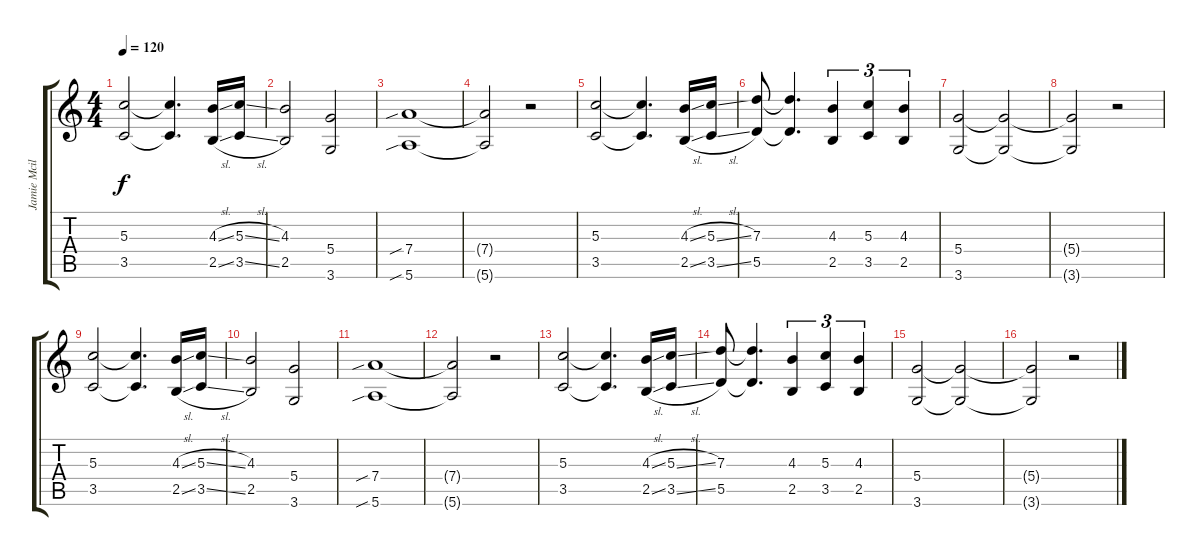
\track ("Jamie Mcilroy" "Jamie Mcil") {instrument distortionguitar}
\staff {score tabs}
\tuning (E4 B3 G3 D3 A2 E2) {hide}
\ts (4 4)
\tempo 120
\clef g2
\ks c
(5.3 3.5).2{dy f} (5.3{t} 3.5{t}).4{d} (4.3{sl} 2.5{sl}).16 (5.3{sl} 3.5{sl}).16 |
(4.3 2.5).2 (5.4 3.6).2 |
(7.4{sib} 5.6{sib}).1 |
(7.4{t} 5.6{t}).2 r.2 |
(5.3 3.5).2 (5.3{t} 3.5{t}).4{d} (4.3{sl} 2.5{sl}).16 (5.3{sl} 3.5{sl}).16 |
(7.3 5.5).8 (7.3{t} 5.5{t}).4{d} (4.3 2.5).4{tu (3 2)} (5.3 3.5).4{tu (3 2)} (4.3 2.5).4{tu (3 2)} |
(5.4 3.6).2 (5.4{t} 3.6{t}).2 |
(5.4{t} 3.6{t}).2 r.2 |
(5.3 3.5).2 (5.3{t} 3.5{t}).4{d} (4.3{sl} 2.5{sl}).16 (5.3{sl} 3.5{sl}).16 |
(4.3 2.5).2 (5.4 3.6).2 |
(7.4{sib} 5.6{sib}).1 |
(7.4{t} 5.6{t}).2 r.2 |
(5.3 3.5).2 (5.3{t} 3.5{t}).4{d} (4.3{sl} 2.5{sl}).16 (5.3{sl} 3.5{sl}).16 |
(7.3 5.5).8 (7.3{t} 5.5{t}).4{d} (4.3 2.5).4{tu (3 2)} (5.3 3.5).4{tu (3 2)} (4.3 2.5).4{tu (3 2)} |
(5.4 3.6).2 (5.4{t} 3.6{t}).2 |
(5.4{t} 3.6{t}).2 r.2
